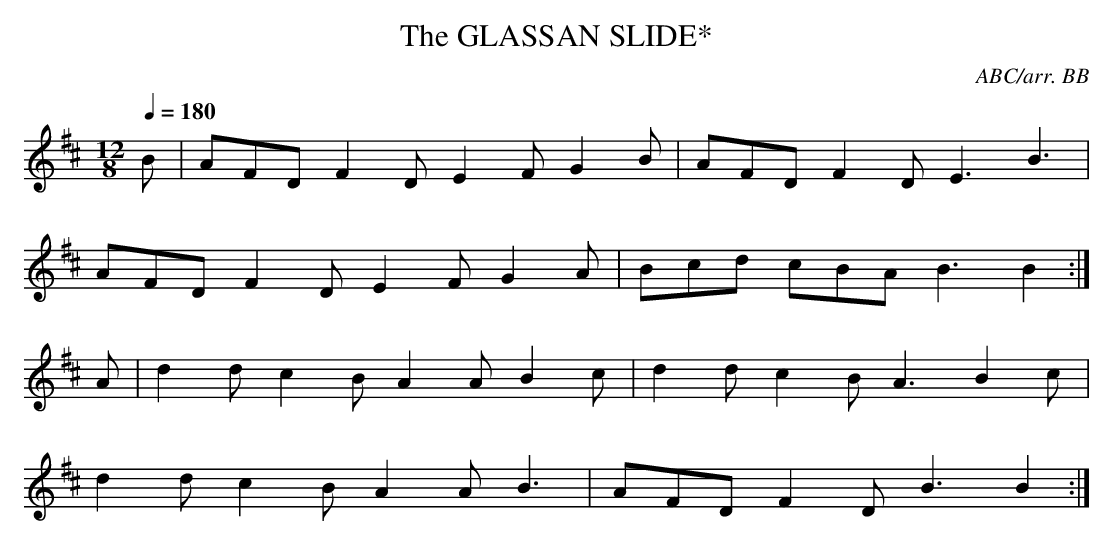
X:1
T:GLASSAN SLIDE*, The
C:ABC/arr. BB
Q:1/4=180
L:1/8
M:12/8
K:D
B|AFD F2D E2F G2B|AFD F2D E3 B3|
AFD F2D E2F G2A|Bcd cBA B3 B2:|
A|d2d c2B A2A B2c|d2d c2B A3 B2c|
d2d c2B A2A B3|AFD F2D B3 B2:|
